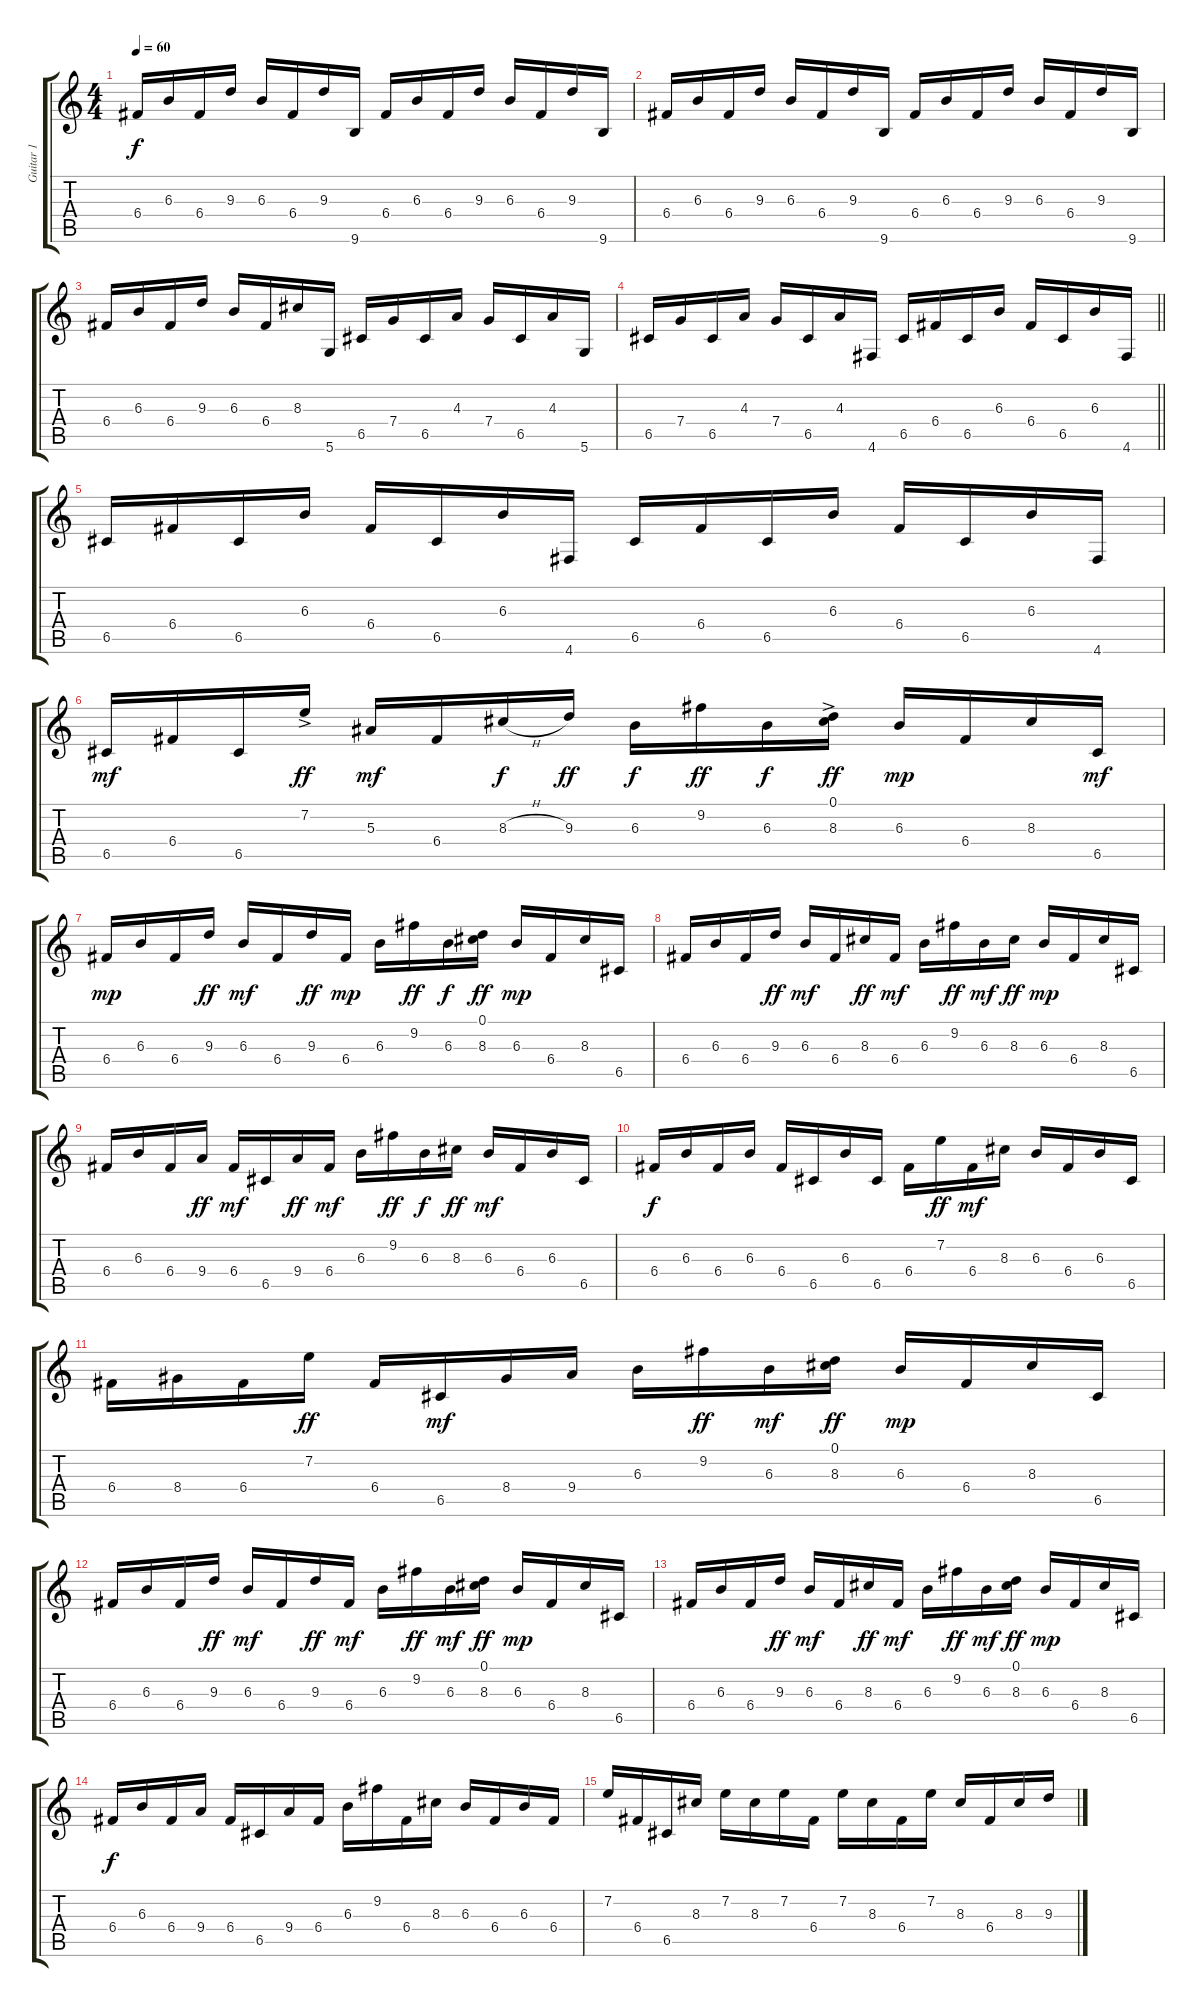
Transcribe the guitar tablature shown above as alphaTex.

\track ("Guitar 1" "Guitar 1") {instrument acousticguitarsteel}
\staff {score tabs}
\tuning (D4 A3 F3 C3 G2 D2) {hide}
\ts (4 4)
\tempo 60
\clef g2
\ks c
6.4.16{dy f} 6.3.16 6.4.16 9.3.16 6.3.16 6.4.16 9.3.16 9.6.16 6.4.16 6.3.16 6.4.16 9.3.16 6.3.16 6.4.16 9.3.16 9.6.16 |
6.4.16 6.3.16 6.4.16 9.3.16 6.3.16 6.4.16 9.3.16 9.6.16 6.4.16 6.3.16 6.4.16 9.3.16 6.3.16 6.4.16 9.3.16 9.6.16 |
6.4.16 6.3.16 6.4.16 9.3.16 6.3.16 6.4.16 8.3.16 5.6.16 6.5.16 7.4.16 6.5.16 4.3.16 7.4.16 6.5.16 4.3.16 5.6.16 |
\barLineRight lightlight
6.5.16 7.4.16 6.5.16 4.3.16 7.4.16 6.5.16 4.3.16 4.6.16 6.5.16 6.4.16 6.5.16 6.3.16 6.4.16 6.5.16 6.3.16 4.6.16 |
6.5.16 6.4.16 6.5.16 6.3.16 6.4.16 6.5.16 6.3.16 4.6.16 6.5.16 6.4.16 6.5.16 6.3.16 6.4.16 6.5.16 6.3.16 4.6.16 |
6.5.16{dy mf} 6.4.16 6.5.16 7.2{ac}.16{dy ff} 5.3.16{dy mf} 6.4.16 8.3{h}.16{dy f} 9.3.16{dy ff} 6.3.16{dy f} 9.2.16{dy ff} 6.3.16{dy f} (0.1{ac} 8.3).16{dy ff} 6.3.16{dy mp} 6.4.16 8.3.16 6.5.16{dy mf} |
6.4.16{dy mp} 6.3.16 6.4.16 9.3.16{dy ff} 6.3.16{dy mf} 6.4.16 9.3.16{dy ff} 6.4.16{dy mp} 6.3.16 9.2.16{dy ff} 6.3.16{dy f} (0.1 8.3).16{dy ff} 6.3.16{dy mp} 6.4.16 8.3.16 6.5.16 |
6.4.16 6.3.16 6.4.16 9.3.16{dy ff} 6.3.16{dy mf} 6.4.16 8.3.16{dy ff} 6.4.16{dy mf} 6.3.16 9.2.16{dy ff} 6.3.16{dy mf} 8.3.16{dy ff} 6.3.16{dy mp} 6.4.16 8.3.16 6.5.16 |
6.4.16 6.3.16 6.4.16 9.4.16{dy ff} 6.4.16{dy mf} 6.5.16 9.4.16{dy ff} 6.4.16{dy mf} 6.3.16 9.2.16{dy ff} 6.3.16{dy f} 8.3.16{dy ff} 6.3.16{dy mf} 6.4.16 6.3.16 6.5.16 |
6.4.16{dy f} 6.3.16 6.4.16 6.3.16 6.4.16 6.5.16 6.3.16 6.5.16 6.4.16 7.2.16{dy ff} 6.4.16{dy mf} 8.3.16 6.3.16 6.4.16 6.3.16 6.5.16 |
6.4.16 8.4.16 6.4.16 7.2.16{dy ff} 6.4.16 6.5.16{dy mf} 8.4.16 9.4.16 6.3.16 9.2.16{dy ff} 6.3.16{dy mf} (0.1 8.3).16{dy ff} 6.3.16{dy mp} 6.4.16 8.3.16 6.5.16 |
6.4.16 6.3.16 6.4.16 9.3.16{dy ff} 6.3.16{dy mf} 6.4.16 9.3.16{dy ff} 6.4.16{dy mf} 6.3.16 9.2.16{dy ff} 6.3.16{dy mf} (0.1 8.3).16{dy ff} 6.3.16{dy mp} 6.4.16 8.3.16 6.5.16 |
6.4.16 6.3.16 6.4.16 9.3.16{dy ff} 6.3.16{dy mf} 6.4.16 8.3.16{dy ff} 6.4.16{dy mf} 6.3.16 9.2.16{dy ff} 6.3.16{dy mf} (0.1 8.3).16{dy ff} 6.3.16{dy mp} 6.4.16 8.3.16 6.5.16 |
6.4.16{dy f} 6.3.16 6.4.16 9.4.16 6.4.16 6.5.16 9.4.16 6.4.16 6.3.16 9.2.16 6.4.16 8.3.16 6.3.16 6.4.16 6.3.16 6.4.16 |
7.2.16 6.4.16 6.5.16 8.3.16 7.2.16 8.3.16 7.2.16 6.4.16 7.2.16 8.3.16 6.4.16 7.2.16 8.3.16 6.4.16 8.3.16 9.3.16
